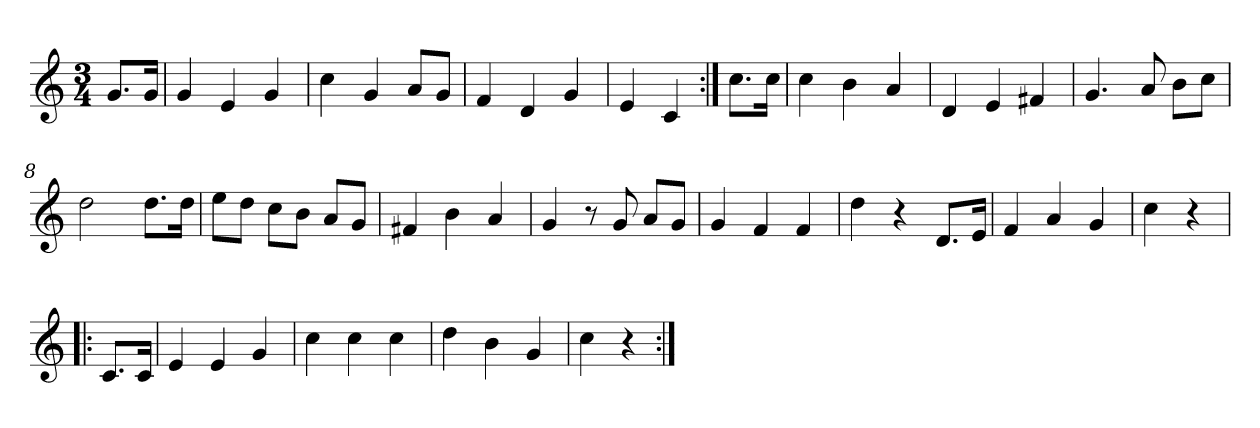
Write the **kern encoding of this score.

**kern
*part1
*staff1
*clefG2
*k[]
*C:
*M3/4
*MM120
=
8.g/L
16g/Jk
=1
4g
4e
4g
=2
4cc
4g
8a/L
8g/J
=3
4f
4d
4g
=4
4e
4c
=:|!
8.cc\L
16cc\Jk
=5
4cc
4b
4a
=6
4d
4e
4f#X
=7
4.g
8a
8b\L
8cc\J
=8
2dd
8.dd\L
16dd\Jk
=9
8ee\L
8dd\J
8cc\L
8b\J
8a/L
8g/J
=10
4f#X
4b
4a
=11
4g
8r
8g
8a/L
8g/J
=12
4g
4f
4f
=13
4dd
4r
8.d/L
16e/Jk
=14
4f
4a
4g
=15
4cc
4r
=!|:
8.c/L
16c/Jk
=16
4e
4e
4g
=17
4cc
4cc
4cc
=18
4dd
4b
4g
=19
4cc
4r
=:|!
*-
